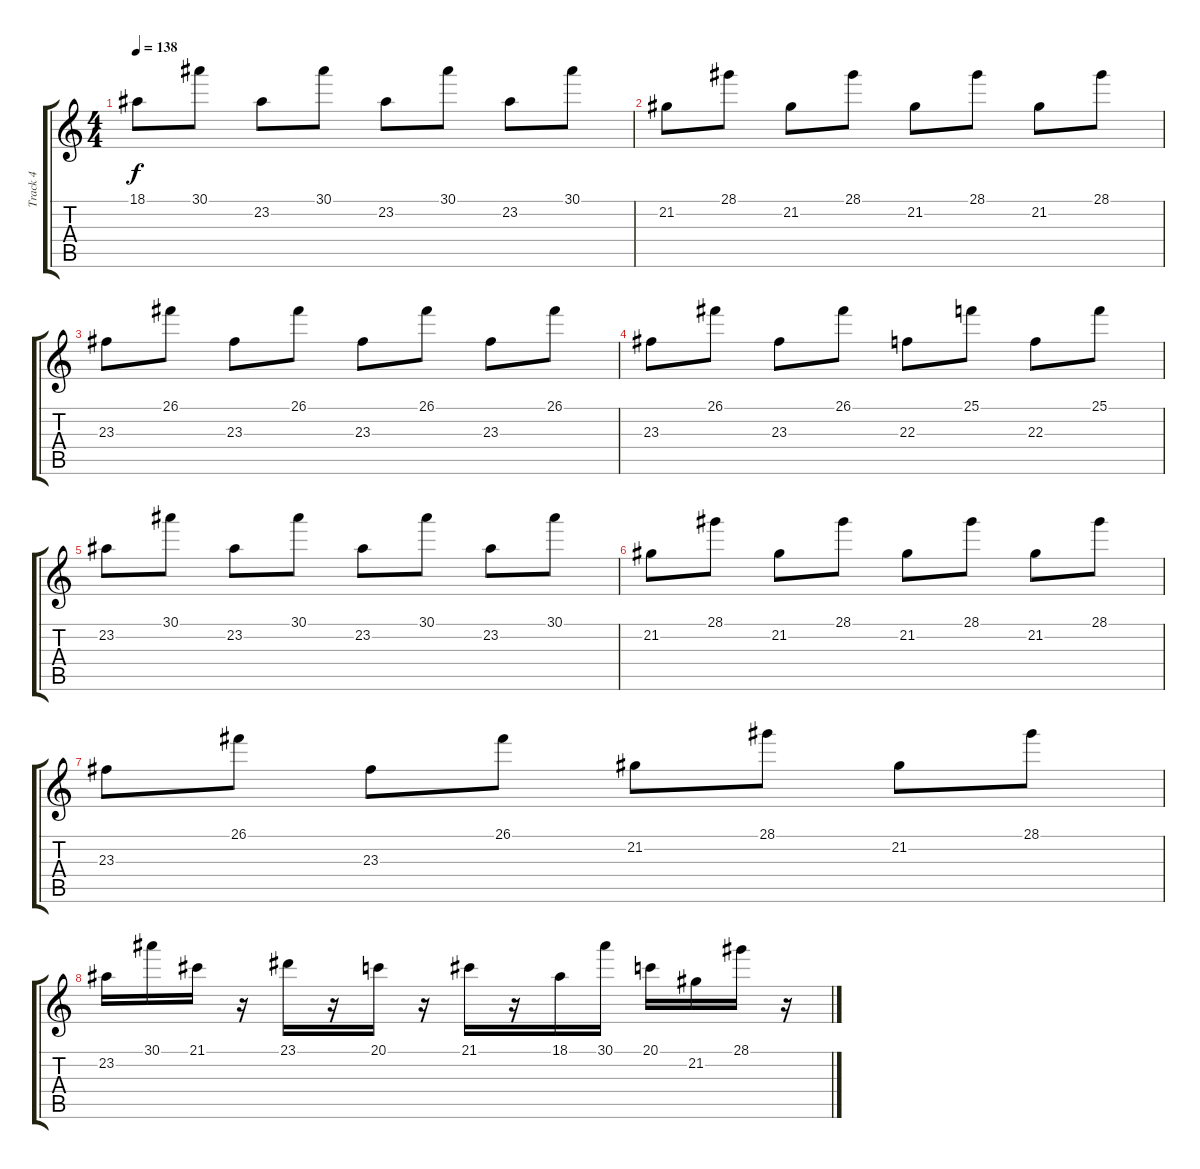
\track ("Track 4" "Track 4") {instrument celesta}
\staff {score tabs}
\tuning (E4 B3 G3 D3 A2 E2) {hide}
\ts (4 4)
\tempo 138
\clef g2
\ks c
18.1.8{dy f} 30.1.8 23.2.8 30.1.8 23.2.8 30.1.8 23.2.8 30.1.8 |
21.2.8 28.1.8 21.2.8 28.1.8 21.2.8 28.1.8 21.2.8 28.1.8 |
23.3.8 26.1.8 23.3.8 26.1.8 23.3.8 26.1.8 23.3.8 26.1.8 |
23.3.8 26.1.8 23.3.8 26.1.8 22.3.8 25.1.8 22.3.8 25.1.8 |
23.2.8 30.1.8 23.2.8 30.1.8 23.2.8 30.1.8 23.2.8 30.1.8 |
21.2.8 28.1.8 21.2.8 28.1.8 21.2.8 28.1.8 21.2.8 28.1.8 |
23.3.8 26.1.8 23.3.8 26.1.8 21.2.8 28.1.8 21.2.8 28.1.8 |
23.2.16 30.1.16 21.1.16 r.16 23.1.16 r.16 20.1.16 r.16 21.1.16 r.16 18.1.16 30.1.16 20.1.16 21.2.16 28.1.16 r.16
